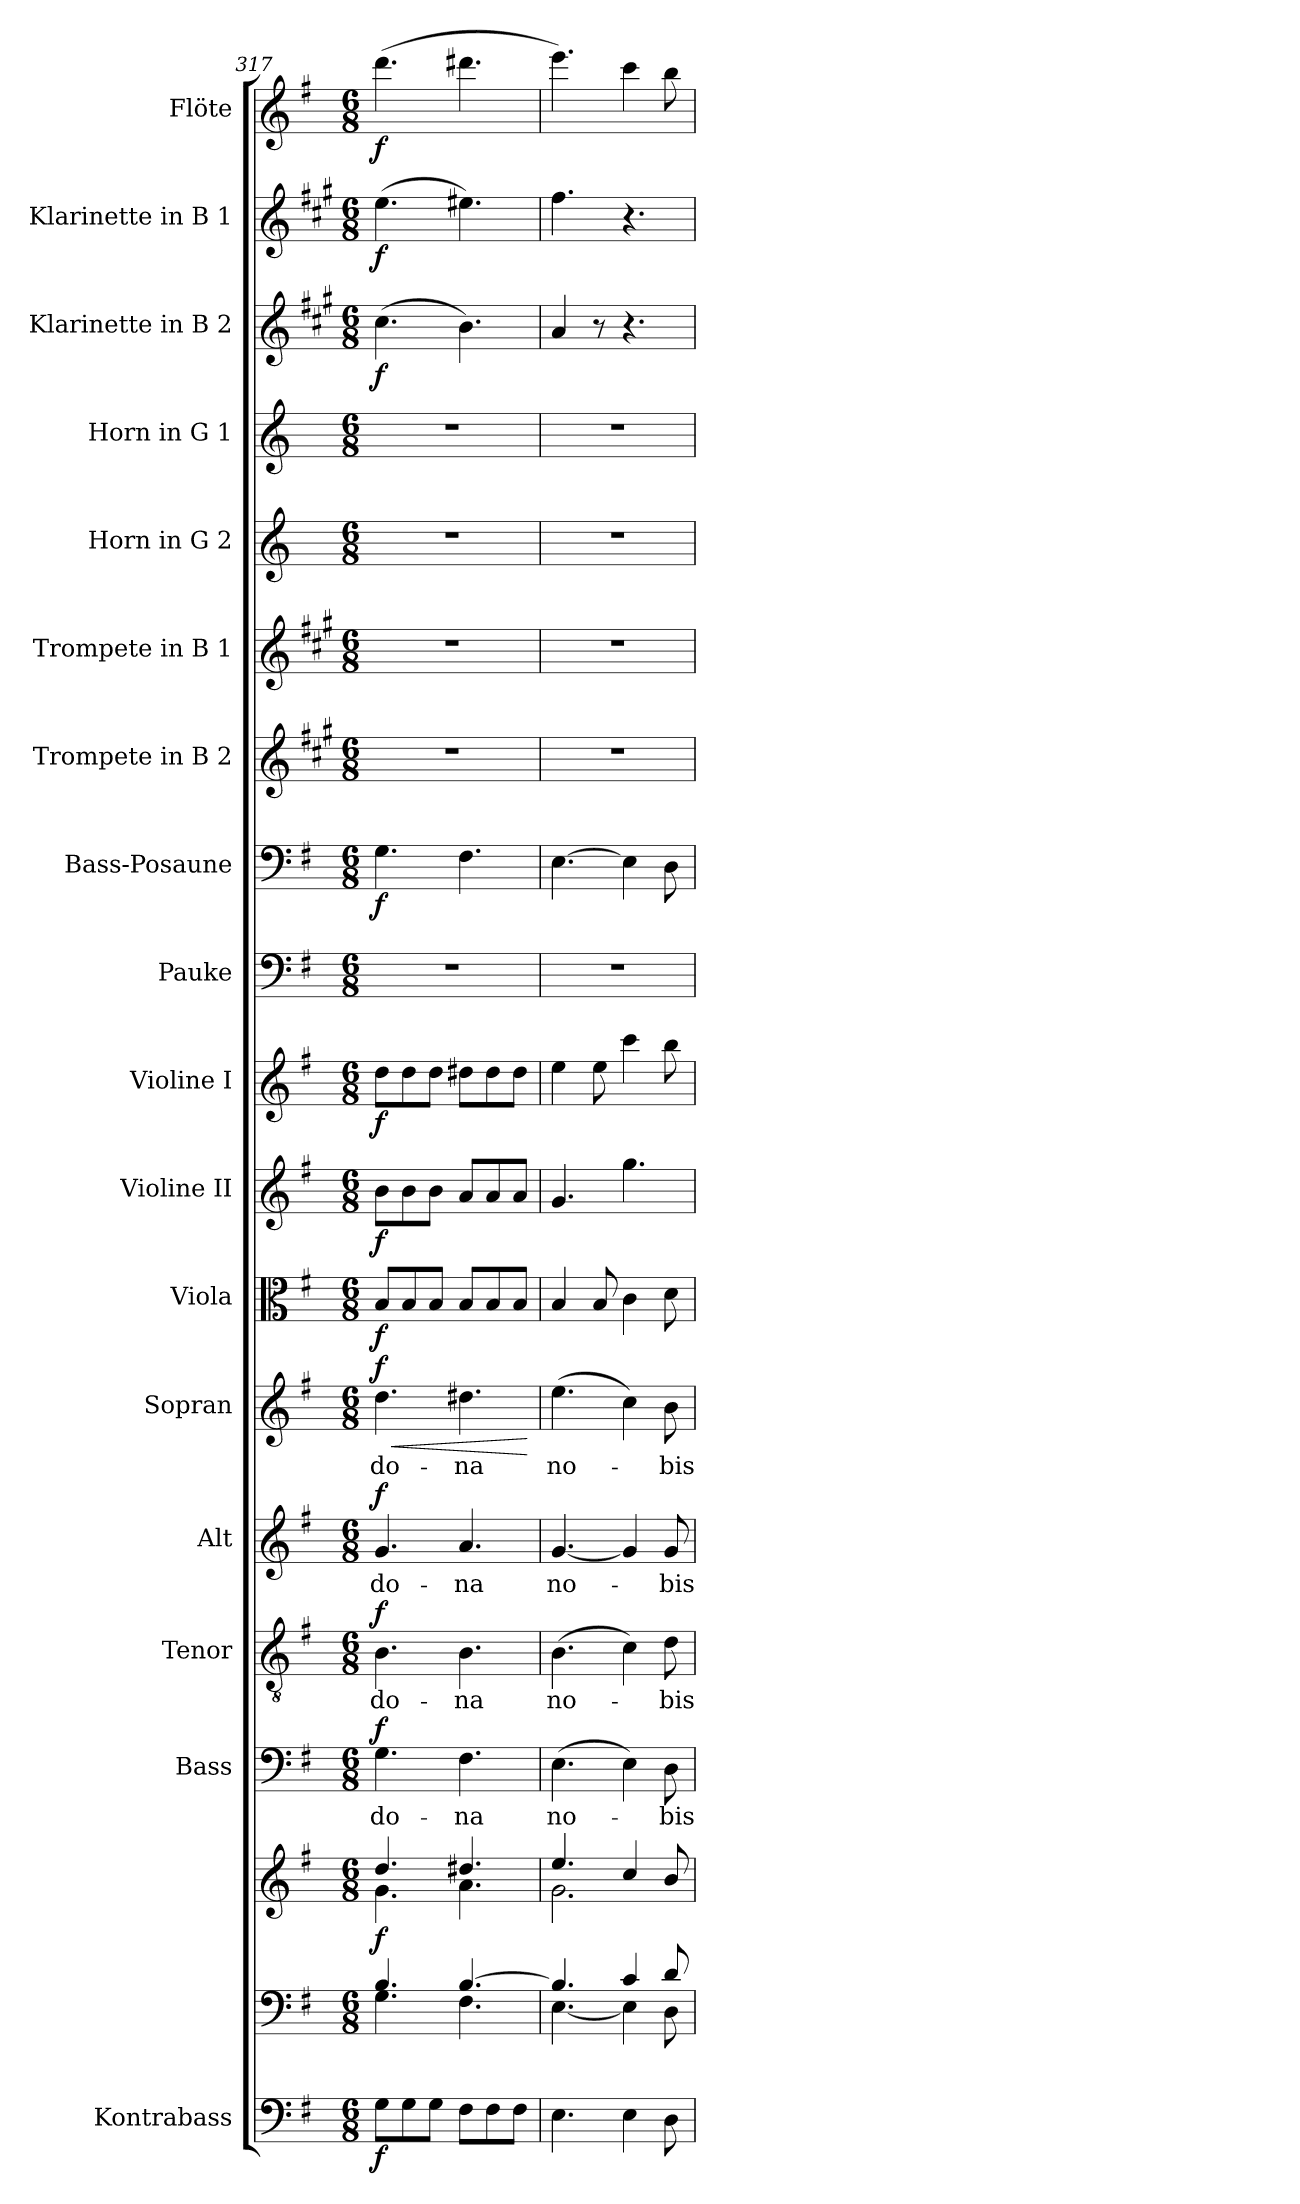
**kern	**dynam	**kern	**kern	**dynam	**kern	**text	**dynam	**kern	**text	**dynam	**kern	**text	**dynam	**kern	**text	**dynam	**kern	**dynam	**kern	**dynam	**kern	**dynam	**kern	**kern	**dynam	**kern	**kern	**kern	**kern	**kern	**dynam	**kern	**dynam	**kern	**dynam
*part18	*part18	*part17	*part17	*part17	*part16	*part16	*part16	*part15	*part15	*part15	*part14	*part14	*part14	*part13	*part13	*part13	*part12	*part12	*part11	*part11	*part10	*part10	*part9	*part8	*part8	*part7	*part6	*part5	*part4	*part3	*part3	*part2	*part2	*part1	*part1
*staff19	*staff19	*staff18	*staff17	*staff17/18	*staff16	*staff16	*staff16	*staff15	*staff15	*staff15	*staff14	*staff14	*staff14	*staff13	*staff13	*staff13	*staff12	*staff12	*staff11	*staff11	*staff10	*staff10	*staff9	*staff8	*staff8	*staff7	*staff6	*staff5	*staff4	*staff3	*staff3	*staff2	*staff2	*staff1	*staff1
*I"Kontrabass	*	*	*	*	*I"Bass	*	*	*I"Tenor	*	*	*I"Alt	*	*	*I"Sopran	*	*	*I"Viola	*	*I"Violine II	*	*I"Violine I	*	*I"Pauke	*I"Bass-Posaune	*	*I"Trompete in B 2	*I"Trompete in B 1	*I"Horn in G 2	*I"Horn in G 1	*I"Klarinette in B 2	*	*I"Klarinette in B 1	*	*I"Flöte	*
*I'Kb.	*	*	*	*	*I'B	*	*	*I'T	*	*	*I'A	*	*	*I'S	*	*	*I'Vla.	*	*I'Vl. II	*	*I'Vl. I	*	*I'Pk.	*I'B. Pos.	*	*	*	*I'Hrn. 2	*I'Hrn. 1	*	*	*	*	*I'Fl.	*
*clefF4	*	*clefF4	*clefG2	*	*clefF4	*	*	*clefGv2	*	*	*clefG2	*	*	*clefG2	*	*	*clefC3	*	*clefG2	*	*clefG2	*	*clefF4	*clefF4	*	*clefG2	*clefG2	*clefG2	*clefG2	*clefG2	*	*clefG2	*	*clefG2	*
*ITrd7c12	*	*	*	*	*	*	*	*	*	*	*	*	*	*	*	*	*	*	*	*	*	*	*	*	*	*ITrd1c2	*ITrd1c2	*ITrd3c5	*ITrd3c5	*ITrd1c2	*	*ITrd1c2	*	*	*
*k[f#]	*	*k[f#]	*k[f#]	*	*k[f#]	*	*	*k[f#]	*	*	*k[f#]	*	*	*k[f#]	*	*	*k[f#]	*	*k[f#]	*	*k[f#]	*	*k[f#]	*k[f#]	*	*k[f#]	*k[f#]	*k[f#]	*k[f#]	*k[f#]	*	*k[f#]	*	*k[f#]	*
*G:	*	*G:	*G:	*	*G:	*	*	*G:	*	*	*G:	*	*	*G:	*	*	*G:	*	*G:	*	*G:	*	*G:	*G:	*	*G:	*G:	*G:	*G:	*G:	*	*G:	*	*G:	*
*M6/8	*	*M6/8	*M6/8	*	*M6/8	*	*	*M6/8	*	*	*M6/8	*	*	*M6/8	*	*	*M6/8	*	*M6/8	*	*M6/8	*	*M6/8	*M6/8	*	*M6/8	*M6/8	*M6/8	*M6/8	*M6/8	*	*M6/8	*	*M6/8	*
=317	=317	=317	=317	=317	=317	=317	=317	=317	=317	=317	=317	=317	=317	=317	=317	=317	=317	=317	=317	=317	=317	=317	=317	=317	=317	=317	=317	=317	=317	=317	=317	=317	=317	=317	=317
*	*	*^	*^	*	*	*	*	*	*	*	*	*	*	*	*	*	*	*	*	*	*	*	*	*	*	*	*	*	*	*	*	*	*	*	*
!	!LO:DY:b	!	!	!	!	!LO:DY:b	!	!LO:LY:b	!LO:DY:a	!	!LO:LY:b	!LO:DY:a	!	!LO:LY:b	!LO:DY:a	!	!LO:LY:b	!LO:HP:b	!	!	!	!	!	!	!	!	!	!	!	!	!	!	!	!	!	!	!
!	!	!	!	!	!	!	!	!	!	!	!	!	!	!	!	!	!	!LO:DY:n=1:a	!	!LO:DY:b	!	!LO:DY:b	!	!LO:DY:b	!	!	!LO:DY:b	!	!	!	!	!	!LO:DY:b	!	!LO:DY:b	!	!LO:DY:b
8GG\L	f	4.B/	4.G\	4.dd/	4.g\	f	4.G\	do-	f	4.B\	do-	f	4.g/	do-	f	4.dd\	do-	< f	8B/L	f	8b\L	f	8dd\L	f	2.r	4.G\	f	2.r	2.r	2.r	2.r	(>4.b\	f	(>4.dd\	f	(>4.ddd\	f
8GG\	.	.	.	.	.	.	.	.	.	.	.	.	.	.	.	.	.	.	8B/	.	8b\	.	8dd\	.	.	.	.	.	.	.	.	.	.	.	.	.	.
8GG\J	.	.	.	.	.	.	.	.	.	.	.	.	.	.	.	.	.	.	8B/J	.	8b\J	.	8dd\J	.	.	.	.	.	.	.	.	.	.	.	.	.	.
!	!	!	!	!	!	!	!	!LO:LY:b	!	!	!LO:LY:b	!	!	!LO:LY:b	!	!	!LO:LY:b	!	!	!	!	!	!	!	!	!	!	!	!	!	!	!	!	!	!	!	!
8FF#\L	.	[>4.B/	4.F#\	4.dd#X/	4.a\	.	4.F#\	-na	.	4.B\	-na	.	4.a/	-na	.	4.dd#X\	-na	.	8B/L	.	8a/L	.	8dd#X\L	.	.	4.F#\	.	.	.	.	.	4.a\)	.	4.dd#X\)	.	4.ddd#X\	.
8FF#\	.	.	.	.	.	.	.	.	.	.	.	.	.	.	.	.	.	.	8B/	.	8a/	.	8dd#\	.	.	.	.	.	.	.	.	.	.	.	.	.	.
8FF#\J	.	.	.	.	.	.	.	.	.	.	.	.	.	.	.	.	.	.	8B/J	.	8a/J	.	8dd#\J	.	.	.	.	.	.	.	.	.	.	.	.	.	.
*	*	*v	*v	*	*	*	*	*	*	*	*	*	*	*	*	*	*	*	*	*	*	*	*	*	*	*	*	*	*	*	*	*	*	*	*	*	*
*	*	*	*v	*v	*	*	*	*	*	*	*	*	*	*	*	*	*	*	*	*	*	*	*	*	*	*	*	*	*	*	*	*	*	*	*	*
.	.	.	.	.	.	.	.	.	.	.	.	.	.	.	.	[	.	.	.	.	.	.	.	.	.	.	.	.	.	.	.	.	.	.	.
=318	=318	=318	=318	=318	=318	=318	=318	=318	=318	=318	=318	=318	=318	=318	=318	=318	=318	=318	=318	=318	=318	=318	=318	=318	=318	=318	=318	=318	=318	=318	=318	=318	=318	=318	=318
*	*	*^	*^	*	*	*	*	*	*	*	*	*	*	*	*	*	*	*	*	*	*	*	*	*	*	*	*	*	*	*	*	*	*	*	*
!	!	!	!	!	!	!	!	!LO:LY:b	!	!	!LO:LY:b	!	!	!LO:LY:b	!	!	!LO:LY:b	!	!	!	!	!	!	!	!	!	!	!	!	!	!	!	!	!	!	!	!
4.EE\	.	4.B/]	[<4.E\	4.ee/	2.g\	.	(>4.E\	no-	.	(>4.B\	no-	.	[4.g/	no-	.	(>4.ee\	no-	.	4B/	.	4.g/	.	4ee\	.	2.r	[4.E\	.	2.r	2.r	2.r	2.r	4g/	.	4.ee\	.	4.eee\)	.
.	.	.	.	.	.	.	.	.	.	.	.	.	.	.	.	.	.	.	8B/	.	.	.	8ee\	.	.	.	.	.	.	.	.	8r	.	.	.	.	.
4EE\	.	4c/	4E\]	4cc/	.	.	4E\)	.	.	4c\)	.	.	4g/]	.	.	4cc\)	.	.	4c\	.	4.gg\	.	4ccc\	.	.	4E\]	.	.	.	.	.	4.r	.	4.r	.	4ccc\	.
!	!	!	!	!	!	!	!	!LO:LY:b	!	!	!LO:LY:b	!	!	!LO:LY:b	!	!	!LO:LY:b	!	!	!	!	!	!	!	!	!	!	!	!	!	!	!	!	!	!	!	!
8DD\	.	8d/	8D\	8b/	.	.	8D\	-bis	.	8d\	-bis	.	8g/	-bis	.	8b\	-bis	.	8d\	.	.	.	8bb\	.	.	8D\	.	.	.	.	.	.	.	.	.	8bb\	.
*	*	*v	*v	*	*	*	*	*	*	*	*	*	*	*	*	*	*	*	*	*	*	*	*	*	*	*	*	*	*	*	*	*	*	*	*	*	*
*	*	*	*v	*v	*	*	*	*	*	*	*	*	*	*	*	*	*	*	*	*	*	*	*	*	*	*	*	*	*	*	*	*	*	*	*	*
=	=	=	=	=	=	=	=	=	=	=	=	=	=	=	=	=	=	=	=	=	=	=	=	=	=	=	=	=	=	=	=	=	=	=	=
*-	*-	*-	*-	*-	*-	*-	*-	*-	*-	*-	*-	*-	*-	*-	*-	*-	*-	*-	*-	*-	*-	*-	*-	*-	*-	*-	*-	*-	*-	*-	*-	*-	*-	*-	*-
